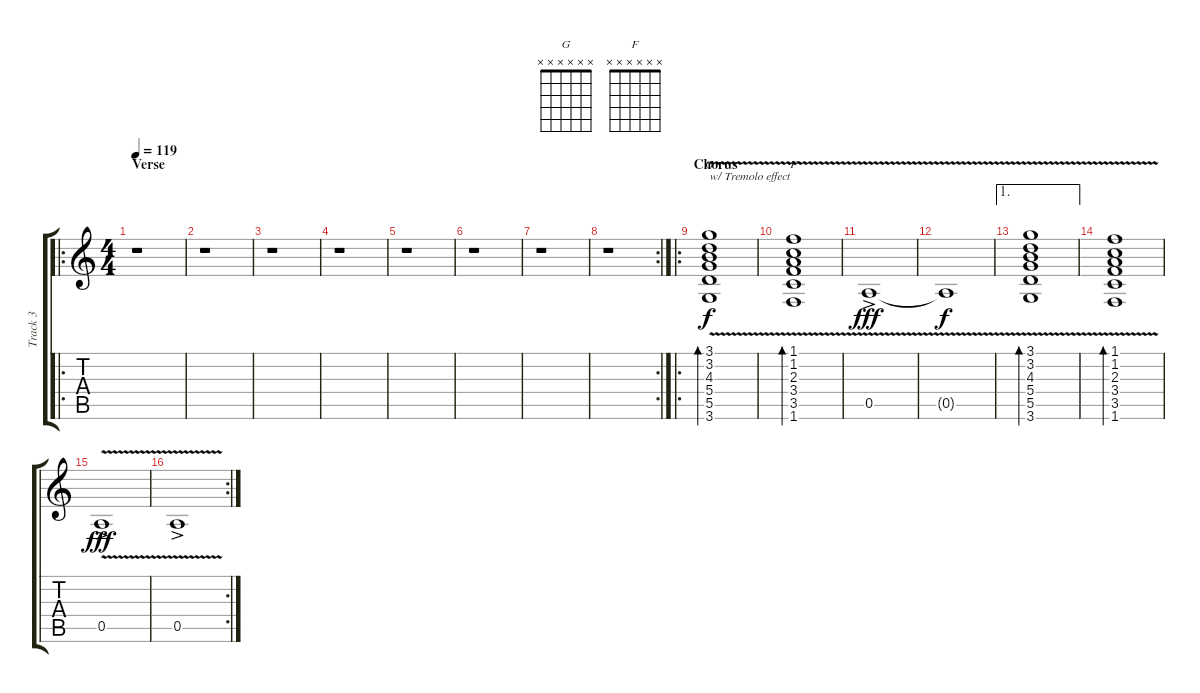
\track ("Track 3" "Track 3") {instrument electricguitarclean}
\staff {score tabs}
\tuning (E4 B3 G3 D3 A2 E2) {hide}
\chord ("G" x x x x x x)
\chord ("F" x x x x x x)
\ro
\ts (4 4)
\section ("" "Verse")
\tempo 119
\clef g2
\ks c
r.1{dy f} |
r.1 |
r.1 |
r.1 |
r.1 |
r.1 |
r.1 |
\rc 2
r.1 |
\ro
\section ("" "Chorus")
(3.1 3.2 4.3 5.4 5.5 3.6{v}).1{bd 30 ch "G" txt "w/ Tremolo effect"} |
(1.1 1.2 2.3 3.4 3.5 1.6{v}).1{bd 30 ch "F"} |
0.5{v ac}.1{dy fff} |
0.5{t}.1{dy f} |
\ae 1
(3.1 3.2 4.3 5.4 5.5 3.6{v}).1{bd 30} |
(1.1 1.2 2.3 3.4 3.5 1.6{v}).1{bd 30} |
0.5{v ac}.1{dy fff} |
\rc 2
0.5{v ac}.1
